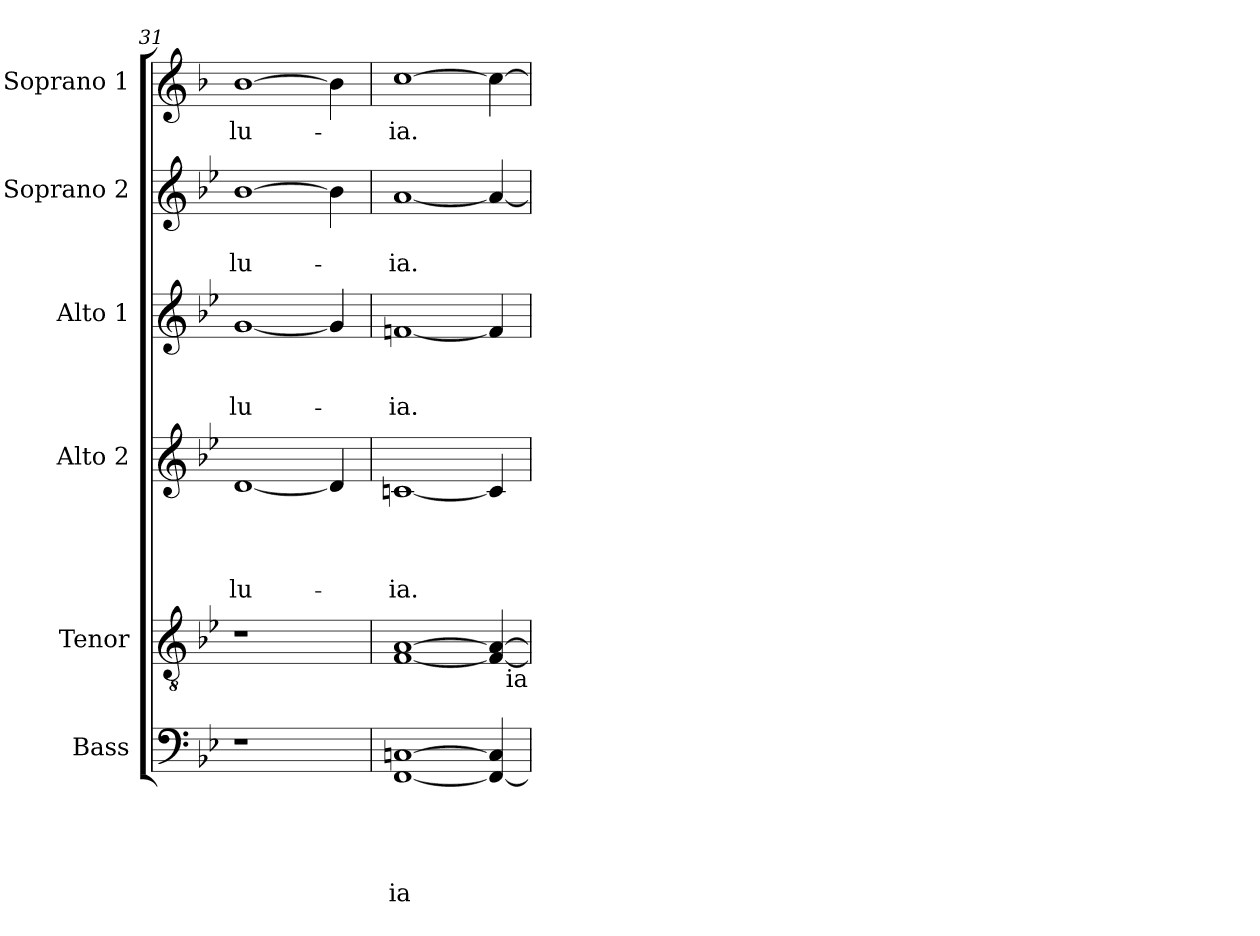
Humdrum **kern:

**kern	**text	**text	**text	**text	**text	**kern	**kern	**text	**text	**text	**text	**kern	**text	**text	**text	**kern	**text	**text	**kern	**text
*part6	*part6	*part6	*part6	*part6	*part6	*part5	*part4	*part4	*part4	*part4	*part4	*part3	*part3	*part3	*part3	*part2	*part2	*part2	*part1	*part1
*staff6	*staff6	*staff6	*staff6	*staff6	*staff6	*staff5	*staff4	*staff4	*staff4	*staff4	*staff4	*staff3	*staff3	*staff3	*staff3	*staff2	*staff2	*staff2	*staff1	*staff1
*I"Bass	*	*	*	*	*	*I"Tenor	*I"Alto 2	*	*	*	*	*I"Alto 1	*	*	*	*I"Soprano 2	*	*	*I"Soprano 1	*
*clefF4	*	*	*	*	*	*clefGv2	*clefG2	*	*	*	*	*clefG2	*	*	*	*clefG2	*	*	*clefG2	*
*k[b-e-]	*	*	*	*	*	*k[b-e-]	*k[b-e-]	*	*	*	*	*k[b-e-]	*	*	*	*k[b-e-]	*	*	*k[b-]	*
*B-:	*	*	*	*	*	*B-:	*B-:	*	*	*	*	*B-:	*	*	*	*B-:	*	*	*F:	*
=31	=31	=31	=31	=31	=31	=31	=31	=31	=31	=31	=31	=31	=31	=31	=31	=31	=31	=31	=31	=31
!	!	!	!	!	!	!	!	!	!	!	!LO:LY:b	!	!	!	!LO:LY:b	!	!	!LO:LY:b	!	!LO:LY:b
1r	.	.	.	.	.	1r	[<1d	.	.	.	-lu-	[<1g	.	.	-lu-	[>1b-	.	-lu-	[>1b-	-lu-
4ryy	.	.	.	.	.	4ryy	4d/]	.	.	.	.	4g/]	.	.	.	4b-\]	.	.	4b-\]	.
=32	=32	=32	=32	=32	=32	=32	=32	=32	=32	=32	=32	=32	=32	=32	=32	=32	=32	=32	=32	=32
!	!	!	!	!	!LO:LY:b	!	!	!	!	!	!LO:LY:b	!	!	!	!LO:LY:b	!	!	!LO:LY:b	!	!LO:LY:b
[<1FF [>1Cn	.	.	.	.	-ia	[<1F [>1A	[<1cn	.	.	.	-ia.	[<1fn	.	.	-ia.	[<1a	.	-ia.	[>1cc	-ia.
4FF/_ 4C/]	.	.	.	.	.	4F/_ 4A/_	4c/]	.	.	.	.	4f/]	.	.	.	4a/_	.	.	4cc\_	.
!	!	!	!	!	!	!LO:TX:b:t=ia	!	!	!	!	!	!	!	!	!	!	!	!	!	!
=	=	=	=	=	=	=	=	=	=	=	=	=	=	=	=	=	=	=	=	=
*-	*-	*-	*-	*-	*-	*-	*-	*-	*-	*-	*-	*-	*-	*-	*-	*-	*-	*-	*-	*-
